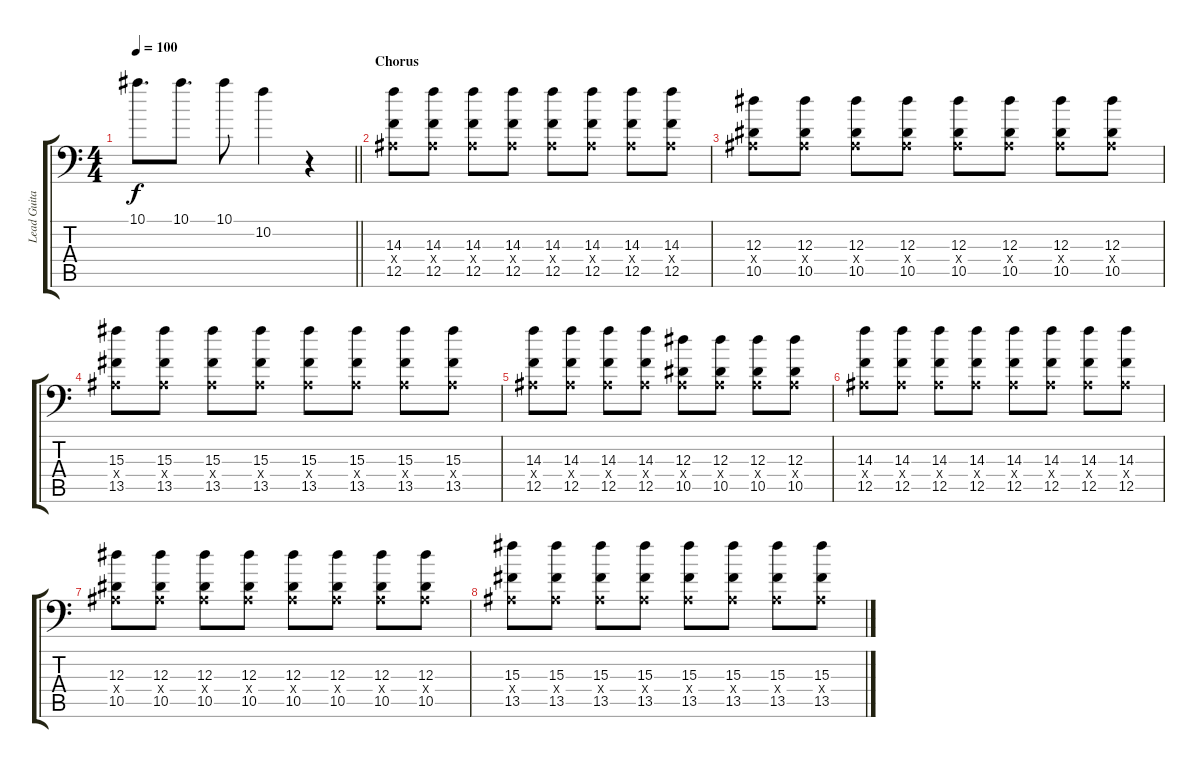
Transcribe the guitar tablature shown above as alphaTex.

\track ("Lead Guitar 2" "Lead Guita") {instrument distortionguitar}
\staff {score tabs}
\tuning (C4 G3 Eb3 Bb2 F2 Bb1) {hide}
\ts (4 4)
\tempo 100
\clef f4
\barLineRight lightlight
\ks c
10.1.8{d dy f} 10.1.8{d} 10.1.8 10.2.4 r.4 |
\section ("" "Chorus")
(14.3 0.4{x} 12.5).8{balance 8} (14.3 0.4{x} 12.5).8 (14.3 0.4{x} 12.5).8 (14.3 0.4{x} 12.5).8 (14.3 0.4{x} 12.5).8 (14.3 0.4{x} 12.5).8 (14.3 0.4{x} 12.5).8 (14.3 0.4{x} 12.5).8 |
(12.3 0.4{x} 10.5).8 (12.3 0.4{x} 10.5).8 (12.3 0.4{x} 10.5).8 (12.3 0.4{x} 10.5).8 (12.3 0.4{x} 10.5).8 (12.3 0.4{x} 10.5).8 (12.3 0.4{x} 10.5).8 (12.3 0.4{x} 10.5).8 |
(15.3 0.4{x} 13.5).8 (15.3 0.4{x} 13.5).8 (15.3 0.4{x} 13.5).8 (15.3 0.4{x} 13.5).8 (15.3 0.4{x} 13.5).8 (15.3 0.4{x} 13.5).8 (15.3 0.4{x} 13.5).8 (15.3 0.4{x} 13.5).8 |
(14.3 0.4{x} 12.5).8 (14.3 0.4{x} 12.5).8 (14.3 0.4{x} 12.5).8 (14.3 0.4{x} 12.5).8 (12.3 0.4{x} 10.5).8 (12.3 0.4{x} 10.5).8 (12.3 0.4{x} 10.5).8 (12.3 0.4{x} 10.5).8 |
(14.3 0.4{x} 12.5).8 (14.3 0.4{x} 12.5).8 (14.3 0.4{x} 12.5).8 (14.3 0.4{x} 12.5).8 (14.3 0.4{x} 12.5).8 (14.3 0.4{x} 12.5).8 (14.3 0.4{x} 12.5).8 (14.3 0.4{x} 12.5).8 |
(12.3 0.4{x} 10.5).8 (12.3 0.4{x} 10.5).8 (12.3 0.4{x} 10.5).8 (12.3 0.4{x} 10.5).8 (12.3 0.4{x} 10.5).8 (12.3 0.4{x} 10.5).8 (12.3 0.4{x} 10.5).8 (12.3 0.4{x} 10.5).8 |
(15.3 0.4{x} 13.5).8 (15.3 0.4{x} 13.5).8 (15.3 0.4{x} 13.5).8 (15.3 0.4{x} 13.5).8 (15.3 0.4{x} 13.5).8 (15.3 0.4{x} 13.5).8 (15.3 0.4{x} 13.5).8 (15.3 0.4{x} 13.5).8
